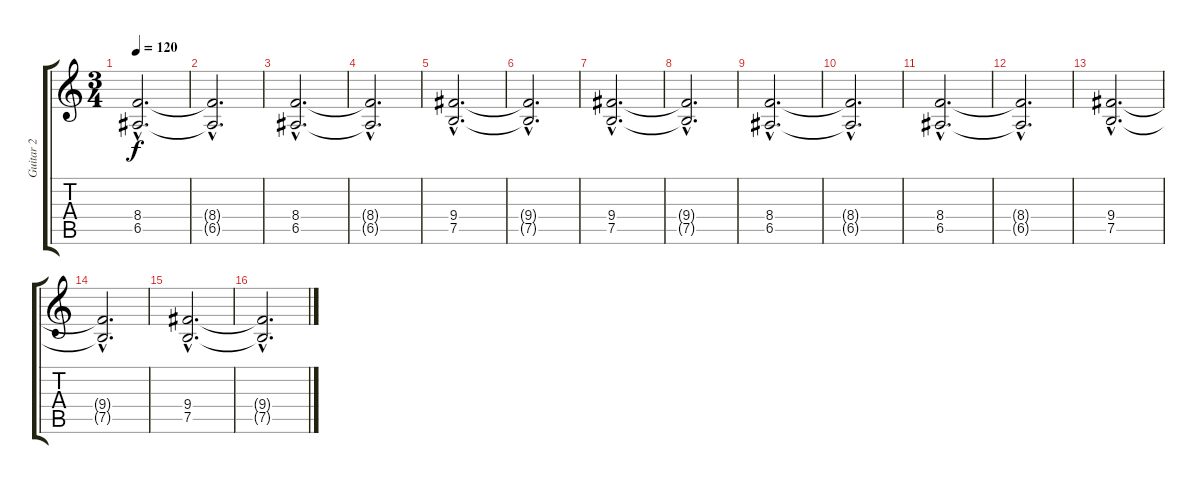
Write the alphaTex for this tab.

\track ("Guitar 2" "Guitar 2") {instrument overdrivenguitar}
\staff {score tabs}
\tuning (B3 Gb3 D3 A2 E2 B1) {hide}
\ts (3 4)
\tempo 120
\clef g2
\ks c
(8.4{hac} 6.5{hac}).2{d dy f} |
(8.4{hac t} 6.5{hac t}).2{d} |
(8.4{hac} 6.5{hac}).2{d} |
(8.4{hac t} 6.5{hac t}).2{d} |
(9.4{hac} 7.5{hac}).2{d} |
(9.4{hac t} 7.5{hac t}).2{d} |
(9.4{hac} 7.5{hac}).2{d} |
(9.4{hac t} 7.5{hac t}).2{d} |
(8.4{hac} 6.5{hac}).2{d} |
(8.4{hac t} 6.5{hac t}).2{d} |
(8.4{hac} 6.5{hac}).2{d} |
(8.4{hac t} 6.5{hac t}).2{d} |
(9.4{hac} 7.5{hac}).2{d} |
(9.4{hac t} 7.5{hac t}).2{d} |
(9.4{hac} 7.5{hac}).2{d} |
(9.4{hac t} 7.5{hac t}).2{d}
